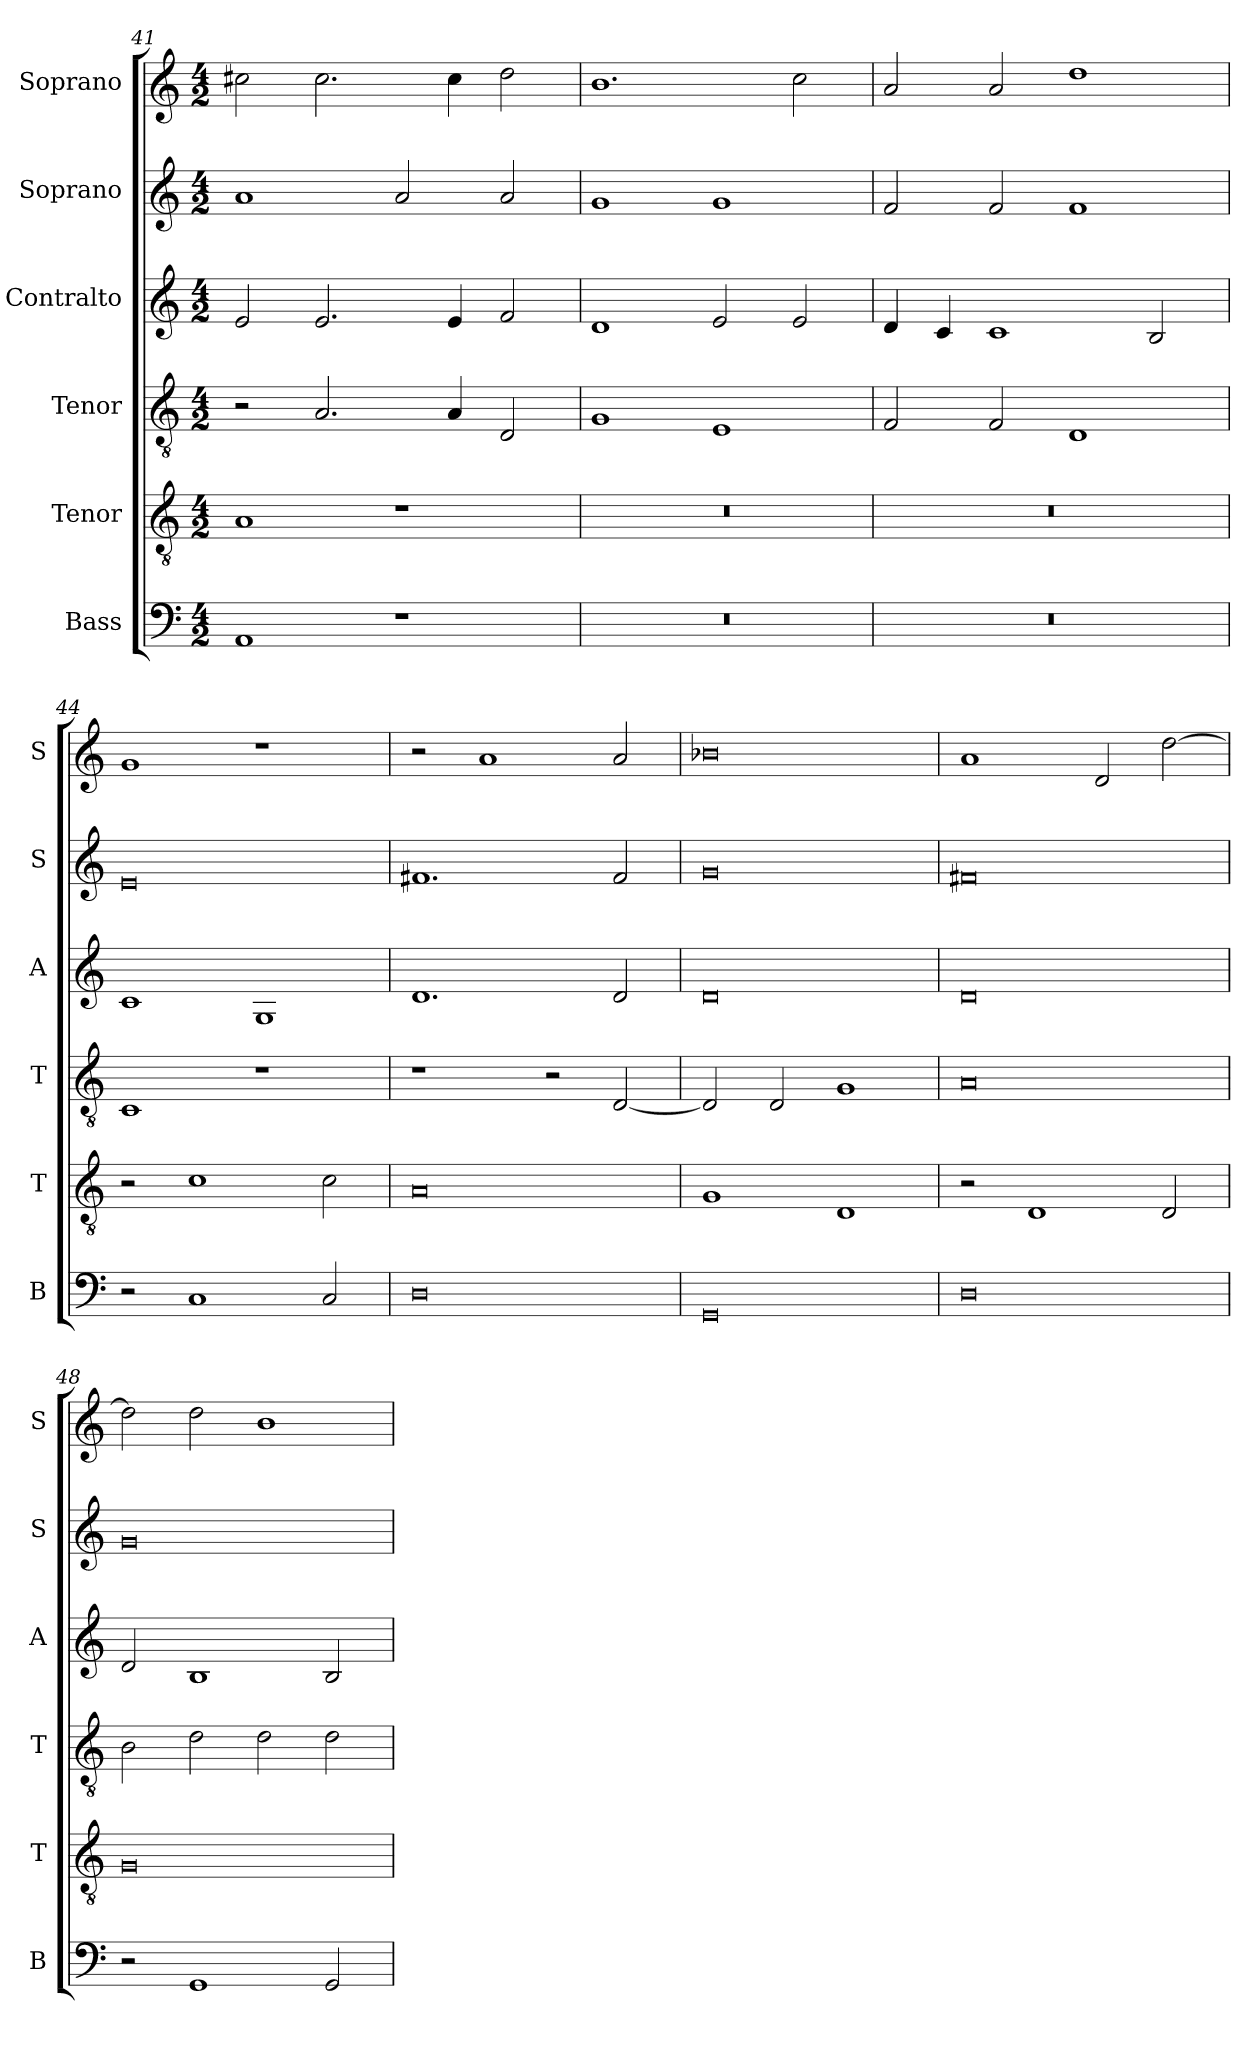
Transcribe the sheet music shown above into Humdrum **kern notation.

**kern	**kern	**kern	**kern	**kern	**kern
*part6	*part5	*part4	*part3	*part2	*part1
*staff6	*staff5	*staff4	*staff3	*staff2	*staff1
*I"Bass	*I"Tenor	*I"Tenor	*I"Contralto	*I"Soprano	*I"Soprano
*I'B	*I'T	*I'T	*I'A	*I'S	*I'S
*clefF4	*clefGv2	*clefGv2	*clefG2	*clefG2	*clefG2
*k[]	*k[]	*k[]	*k[]	*k[]	*k[]
*G:mix	*G:mix	*G:mix	*G:mix	*G:mix	*G:mix
*M4/2	*M4/2	*M4/2	*M4/2	*M4/2	*M4/2
=41	=41	=41	=41	=41	=41
1AA	1A	2r	2e	1a	2cc#X
.	.	2.A	2.e	.	2.cc#
1r	1r	.	.	2a	.
.	.	4A	4e	.	4cc#
.	.	2D	2f	2a	2dd
=42	=42	=42	=42	=42	=42
0r	0r	1G	1d	1g	1.b
.	.	1E	2e	1g	.
.	.	.	2e	.	2cc
=43	=43	=43	=43	=43	=43
0r	0r	2F	4d	2f	2a
.	.	.	4c	.	.
.	.	2F	1c	2f	2a
.	.	1D	.	1f	1dd
.	.	.	2B	.	.
=44	=44	=44	=44	=44	=44
2r	2r	1C	1c	0e	1g
1C	1c	.	.	.	.
.	.	1r	1G	.	1r
2C	2c	.	.	.	.
=45	=45	=45	=45	=45	=45
0D	0A	1r	1.d	1.f#X	2r
.	.	.	.	.	1a
.	.	2r	.	.	.
.	.	[2D	2d	2f#	2a
=46	=46	=46	=46	=46	=46
0GG	1G	2D]	0d	0g	0b-X
.	.	2D	.	.	.
.	1D	1G	.	.	.
=47	=47	=47	=47	=47	=47
0D	2r	0A	0d	0f#X	1a
.	1D	.	.	.	.
.	.	.	.	.	2d
.	2D	.	.	.	[2dd
=48	=48	=48	=48	=48	=48
2r	0G	2B	2d	0g	2dd]
1GG	.	2d	1B	.	2dd
.	.	2d	.	.	1b
2GG	.	2d	2B	.	.
=	=	=	=	=	=
*-	*-	*-	*-	*-	*-
